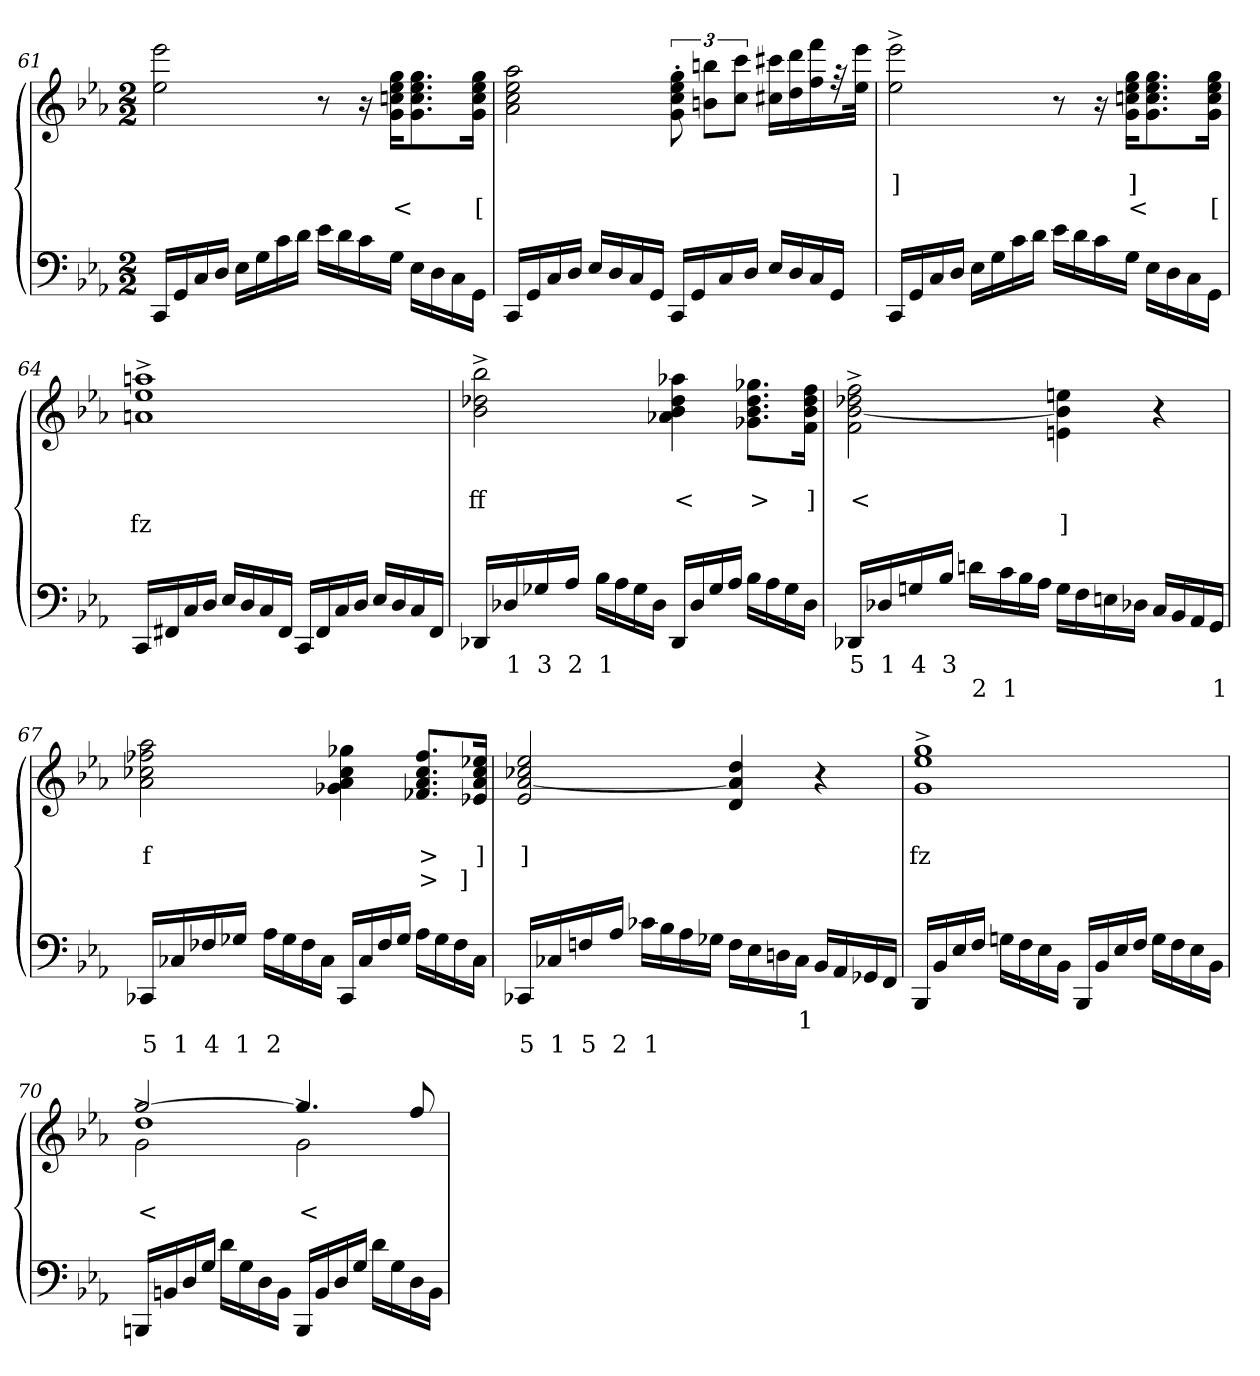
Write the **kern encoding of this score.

**kern	**text	**text	**kern	**text	**text	**text
*part2	*part2	*part2	*part1	*part1	*part1	*part1
*staff2	*staff2	*staff2	*staff1	*staff1	*staff1	*staff1
*clefF4	*	*	*clefG2	*	*	*
*k[b-e-a-]	*	*	*k[b-e-a-]	*	*	*
*M2/2	*	*	*M2/2	*	*	*
=61	=61	=61	=61	=61	=61	=61
16CCLL	.	.	2eee- 2ee-	.	.	.
16GG	.	.	.	.	.	.
16C	.	.	.	.	.	.
16DJJ	.	.	.	.	.	.
16E-LL	.	.	.	.	.	.
16G	.	.	.	.	.	.
16c	.	.	.	.	.	.
16dJJ	.	.	.	.	.	.
16e-LL	.	.	8r	.	>	.
16d	.	.	.	.	.	.
16c	.	.	16r	.	.	.
16GJJ	.	.	16gg 16ee- 16ccn 16gKL	.	.	<
16E-LL	.	.	8.gg 8.ee- 8.cc 8.g	.	.	.
16D	.	.	.	.	.	.
16C	.	.	.	.	.	.
16GG\JJ	.	.	16gg 16ee- 16cc 16gJk	.	.	[
=62	=62	=62	=62	=62	=62	=62
16CCLL	.	.	2aa- 2ee- 2cc 2a-	.	.	.
16GG	.	.	.	.	.	.
16C	.	.	.	.	.	.
16DJJ	.	.	.	.	.	.
16E-LL	.	.	.	.	.	.
16D	.	.	.	.	.	.
16C	.	.	.	.	.	.
16GGJJ	.	.	.	.	.	.
16CCLL	.	.	12gg'> 12ee-'> 12cc'> 12g'>	.	.	.
16GG	.	.	.	.	.	.
.	.	.	12bbn 12bnL	.	.	.
16C	.	.	.	.	.	.
.	.	.	12ccc 12ccJ	.	.	.
16DJJ	.	.	.	.	.	.
16E-LL	.	.	16ccc#X 16cc#XLL	.	.	.
16D	.	.	16ddd 16dd	.	.	.
16C	.	.	16fff 16ff	.	.	.
16GGJJ	.	.	32r	.	.	.
.	.	.	32eee- 32ee-JJk	.	.	.
=63	=63	=63	=63	=63	=63	=63
16CCLL	.	.	2eee-^> 2ee-^>	.	]	.
16GG	.	.	.	.	.	.
16C	.	.	.	.	.	.
16DJJ	.	.	.	.	.	.
16E-LL	.	.	.	.	.	.
16G	.	.	.	.	.	.
16c	.	.	.	.	.	.
16dJJ	.	.	.	.	.	.
16e-LL	.	.	8r	.	>	.
16d	.	.	.	.	.	.
16c	.	.	16r	.	.	p
16GJJ	.	.	16gg 16ee- 16ccn 16gKL	.	]	<
16E-\LL	.	.	8.gg 8.ee- 8.cc 8.g	.	.	.
16D	.	.	.	.	.	.
16C	.	.	.	.	.	.
16GGJJ	.	.	16gg 16ee- 16cc 16gJk	.	.	[
=64	=64	=64	=64	=64	=64	=64
16CCLL	.	.	1aan^> 1ee-^> 1an^>	.	.	fz
16FF#X	.	.	.	.	.	.
16C	.	.	.	.	.	.
16DJJ	.	.	.	.	.	.
16E-LL	.	.	.	.	.	.
16D	.	.	.	.	.	.
16C	.	.	.	.	.	.
16FF#JJ	.	.	.	.	.	.
16CCLL	.	.	.	.	.	.
16FF#	.	.	.	.	.	.
16C	.	.	.	.	.	.
16DJJ	.	.	.	.	.	.
16E-LL	.	.	.	.	.	.
16D	.	.	.	.	.	.
16C	.	.	.	.	.	.
16FF#JJ	.	.	.	.	.	.
=65	=65	=65	=65	=65	=65	=65
16DD-XLL	.	.	2bb-^> 2dd-X^> 2b-^>	.	ff	.
16D-	1	.	.	.	.	.
16G-X	3	.	.	.	.	.
16A-JJ	2	.	.	.	.	.
16B-LL	1	.	.	.	.	.
16A-	.	.	.	.	.	.
16G-	.	.	.	.	.	.
16D-JJ	.	.	.	.	.	.
16DD-LL	.	.	4aa-X 4dd- 4b- 4a-X	.	<	.
16D-	.	.	.	.	.	.
16G-	.	.	.	.	.	.
16A-JJ	.	.	.	.	.	.
16B-LL	.	.	8.gg-X 8.dd- 8.b- 8.g-XL	.	>	.
16A-	.	.	.	.	.	.
16G-	.	.	.	.	.	.
16D-JJ	.	.	16ff 16dd- 16b- 16fJk	.	]	.
=66	=66	=66	=66	=66	=66	=66
16DD-XLL	5	.	2ff\^> 2dd-X\^> [2b-\^> 2f\^>	.	<	.
16D-	1	.	.	.	.	.
16Gn	4	.	.	.	.	.
16B-JJ	3	.	.	.	.	.
16dnLL	.	2	.	.	.	.
16c	.	1	.	.	.	.
16B-	.	.	.	.	.	.
16A-JJ	.	.	.	.	.	.
16GLL	.	.	4een\ 4b-\] 4en\	.	.	]
16F	.	.	.	.	.	.
16En	.	.	.	.	.	.
16D-XJJ	.	.	.	.	.	.
16CLL	.	.	4r	.	]	.
16BB-	.	.	.	.	.	.
16AA-	.	.	.	.	.	.
16GGJJ	.	1	.	.	.	.
=67	=67	=67	=67	=67	=67	=67
16CC-XLL	.	5	2aa- 2ff-X 2cc-X 2a-	.	f	.
16C-	.	1	.	.	.	.
16F-X	.	4	.	.	.	.
16G-XJJ	.	1	.	.	.	.
16A-LL	.	2	.	.	.	.
16G-	.	.	.	.	.	.
16F-	.	.	.	.	.	.
16C-JJ	.	.	.	.	.	.
16CC-LL	.	.	4gg-X 4cc- 4a- 4g-X	.	.	.
16C-	.	.	.	.	.	.
16F-	.	.	.	.	.	.
16G-JJ	.	.	.	.	.	.
16A-LL	.	.	8.ff-/ 8.cc-/ 8.a-/ 8.f-/L	.	>	>
16G-	.	.	.	.	.	.
16F-	.	.	.	.	.	.
16C-JJ	.	.	16ee-X 16cc- 16a- 16e-XJk	.	]	]
=68	=68	=68	=68	=68	=68	=68
16CC-XLL	.	5	2ee- 2cc-X [2a- 2e-	.	]	.
16C-	.	1	.	.	.	.
16Fn	.	5	.	.	.	.
16A-JJ	.	2	.	.	.	.
16c-LL	.	1	.	.	.	.
16B-	.	.	.	.	.	.
16A-	.	.	.	.	.	.
16G-XJJ	.	.	.	.	.	.
16FLL	.	.	4dd 4a-] 4d	.	.	.
16E-	.	.	.	.	.	.
16Dn	.	.	.	.	.	.
16C-JJ	1	.	.	.	.	.
16BB-LL	.	.	4r	.	.	.
16AA-	.	.	.	.	.	.
16GG-	.	.	.	.	.	.
16FFJJ	.	.	.	.	.	.
=69	=69	=69	=69	=69	=69	=69
16BBB-LL	.	.	1gg^> 1ee-^> 1g^>	.	fz	.
16BB-	.	.	.	.	.	.
16E-	.	.	.	.	.	.
16FJJ	.	.	.	.	.	.
16GnLL	.	.	.	.	.	.
16F	.	.	.	.	.	.
16E-	.	.	.	.	.	.
16BB-JJ	.	.	.	.	.	.
16BBB-LL	.	.	.	.	.	.
16BB-	.	.	.	.	.	.
16E-	.	.	.	.	.	.
16FJJ	.	.	.	.	.	.
16GLL	.	.	.	.	.	.
16F	.	.	.	.	.	.
16E-	.	.	.	.	.	.
16BB-JJ	.	.	.	.	.	.
=70	=70	=70	=70	=70	=70	=70
*	*	*	*^	*	*	*
*	*	*	*	*^	*	*	*
16BBBnLL	.	.	[2gg	1dd	2g^>\	.	<	.
16BBn	.	.	.	.	.	.	.	.
16D	.	.	.	.	.	.	.	.
16GJJ	.	.	.	.	.	.	.	.
16dLL	.	.	.	.	.	.	.	.
16G	.	.	.	.	.	.	.	.
16D	.	.	.	.	.	.	.	.
16BBJJ	.	.	.	.	.	.	.	.
16BBBLL	.	.	4.gg]	.	2g^>\	.	<	.
16BB	.	.	.	.	.	.	.	.
16D	.	.	.	.	.	.	.	.
16GJJ	.	.	.	.	.	.	.	.
16dLL	.	.	.	.	.	.	.	.
16G	.	.	.	.	.	.	.	.
16D	.	.	8ff	.	.	.	.	.
16BBJJ	.	.	.	.	.	.	.	.
*	*	*	*v	*v	*v	*	*	*
=	=	=	=	=	=	=
*-	*-	*-	*-	*-	*-	*-
